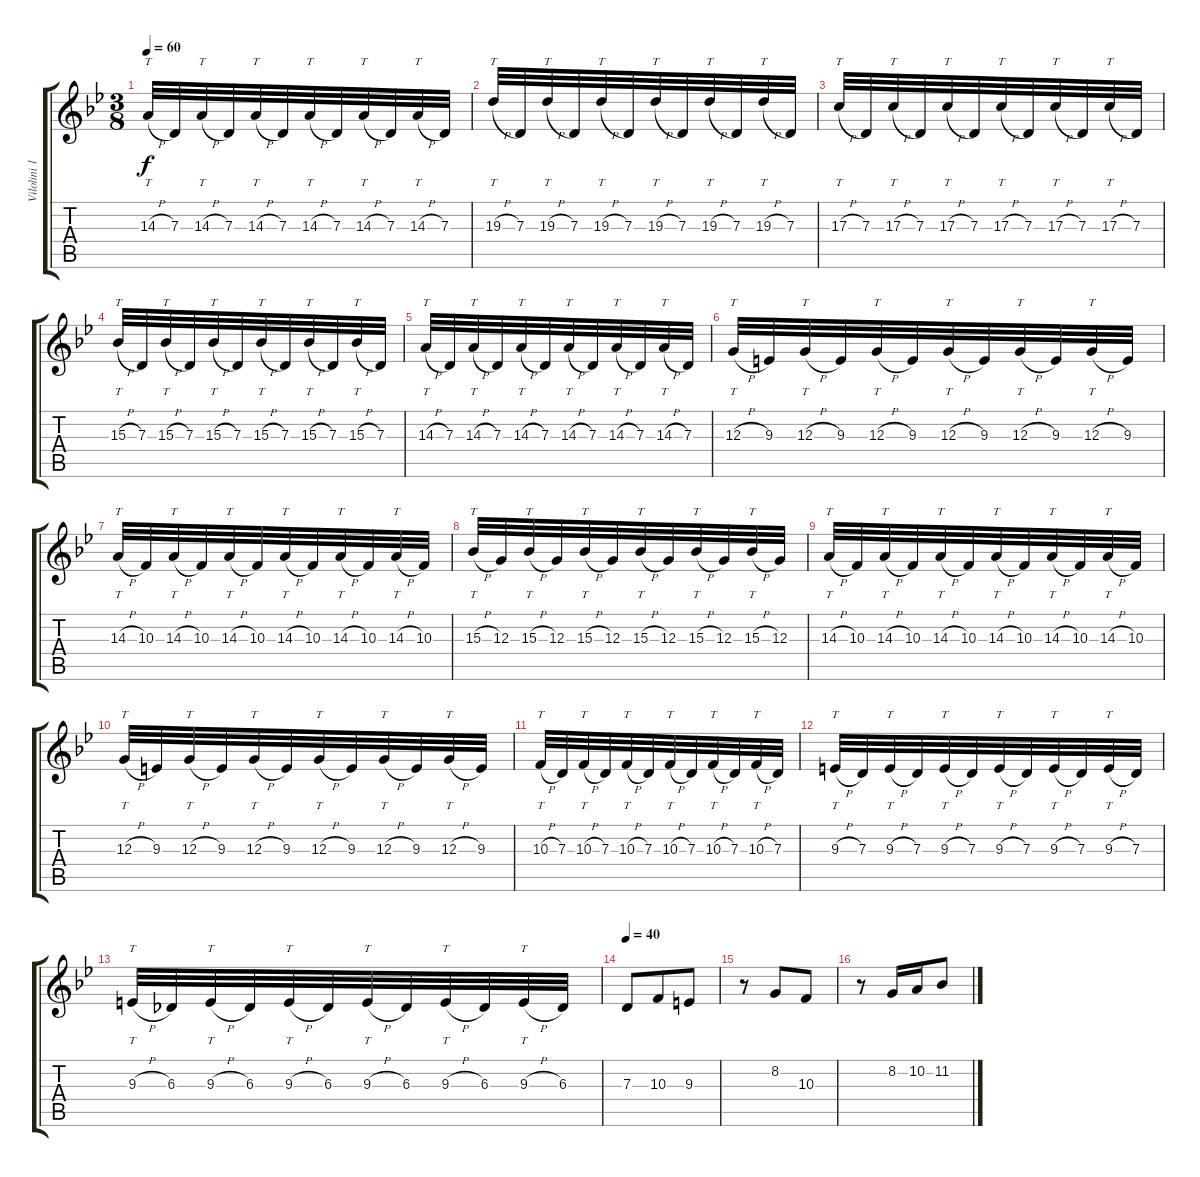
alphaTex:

\track ("Vilolini 1" "Vilolini 1") {instrument violin}
\staff {score tabs}
\tuning (E4 B3 G3 D3 A2 E2) {hide}
\ts (3 8)
\tempo 60
\clef g2
\ks bb
14.3{h}.32{tt dy f} 7.3.32 14.3{h}.32{tt} 7.3.32 14.3{h}.32{tt} 7.3.32 14.3{h}.32{tt} 7.3.32 14.3{h}.32{tt} 7.3.32 14.3{h}.32{tt} 7.3.32 |
19.3{h}.32{tt} 7.3.32 19.3{h}.32{tt} 7.3.32 19.3{h}.32{tt} 7.3.32 19.3{h}.32{tt} 7.3.32 19.3{h}.32{tt} 7.3.32 19.3{h}.32{tt} 7.3.32 |
17.3{h}.32{tt} 7.3.32 17.3{h}.32{tt} 7.3.32 17.3{h}.32{tt} 7.3.32 17.3{h}.32{tt} 7.3.32 17.3{h}.32{tt} 7.3.32 17.3{h}.32{tt} 7.3.32 |
15.3{h}.32{tt} 7.3.32 15.3{h}.32{tt} 7.3.32 15.3{h}.32{tt} 7.3.32 15.3{h}.32{tt} 7.3.32 15.3{h}.32{tt} 7.3.32 15.3{h}.32{tt} 7.3.32 |
14.3{h}.32{tt} 7.3.32 14.3{h}.32{tt} 7.3.32 14.3{h}.32{tt} 7.3.32 14.3{h}.32{tt} 7.3.32 14.3{h}.32{tt} 7.3.32 14.3{h}.32{tt} 7.3.32 |
12.3{h}.32{tt} 9.3.32 12.3{h}.32{tt} 9.3.32 12.3{h}.32{tt} 9.3.32 12.3{h}.32{tt} 9.3.32 12.3{h}.32{tt} 9.3.32 12.3{h}.32{tt} 9.3.32 |
14.3{h}.32{tt} 10.3.32 14.3{h}.32{tt} 10.3.32 14.3{h}.32{tt} 10.3.32 14.3{h}.32{tt} 10.3.32 14.3{h}.32{tt} 10.3.32 14.3{h}.32{tt} 10.3.32 |
15.3{h}.32{tt} 12.3.32 15.3{h}.32{tt} 12.3.32 15.3{h}.32{tt} 12.3.32 15.3{h}.32{tt} 12.3.32 15.3{h}.32{tt} 12.3.32 15.3{h}.32{tt} 12.3.32 |
14.3{h}.32{tt} 10.3.32 14.3{h}.32{tt} 10.3.32 14.3{h}.32{tt} 10.3.32 14.3{h}.32{tt} 10.3.32 14.3{h}.32{tt} 10.3.32 14.3{h}.32{tt} 10.3.32 |
12.3{h}.32{tt} 9.3.32 12.3{h}.32{tt} 9.3.32 12.3{h}.32{tt} 9.3.32 12.3{h}.32{tt} 9.3.32 12.3{h}.32{tt} 9.3.32 12.3{h}.32{tt} 9.3.32 |
10.3{h}.32{tt} 7.3.32 10.3{h}.32{tt} 7.3.32 10.3{h}.32{tt} 7.3.32 10.3{h}.32{tt} 7.3.32 10.3{h}.32{tt} 7.3.32 10.3{h}.32{tt} 7.3.32 |
9.3{h}.32{tt} 7.3.32 9.3{h}.32{tt} 7.3.32 9.3{h}.32{tt} 7.3.32 9.3{h}.32{tt} 7.3.32 9.3{h}.32{tt} 7.3.32 9.3{h}.32{tt} 7.3.32 |
9.3{h}.32{tt} 6.3.32 9.3{h}.32{tt} 6.3.32 9.3{h}.32{tt} 6.3.32 9.3{h}.32{tt} 6.3.32 9.3{h}.32{tt} 6.3.32 9.3{h}.32{tt} 6.3.32 |
\tempo 40
7.3.8 10.3.8 9.3.8 |
r.8 8.2.8 10.3.8 |
r.8 8.2.16 10.2.16 11.2.8
